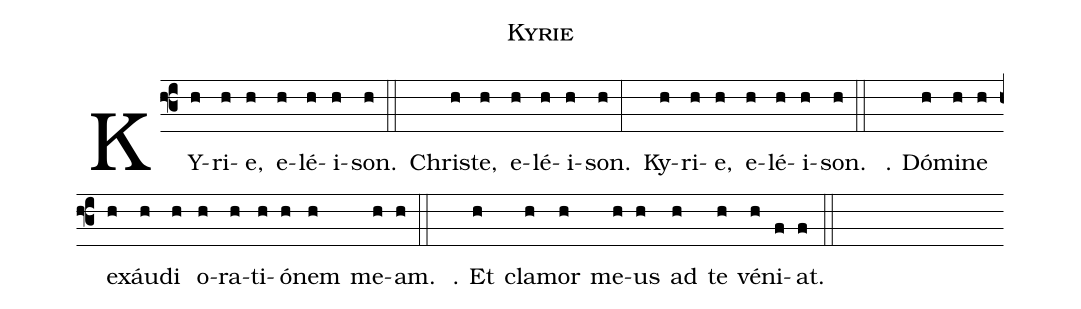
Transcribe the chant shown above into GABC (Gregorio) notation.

name: Kyrie;
%%
(f3) KY(h)ri(h)e,(h) e(h)lé(h)i(h)son.(h::) Chris(h)te,(h) e(h)lé(h)i(h)son.(h:) Ky(h)ri(h)e,(h) e(h)lé(h)i(h)son.(h::) ℣. Dó(h)mi(h)ne(h) ex(h)áu(h)di(h) o(h)ra(h)ti(h)ó(h)nem(h) me(h)am.(h::) ℟. Et(h) cla(h)mor(h) me(h)us(h) ad(h) te(h) vé(h)ni(f)at.(f::)
